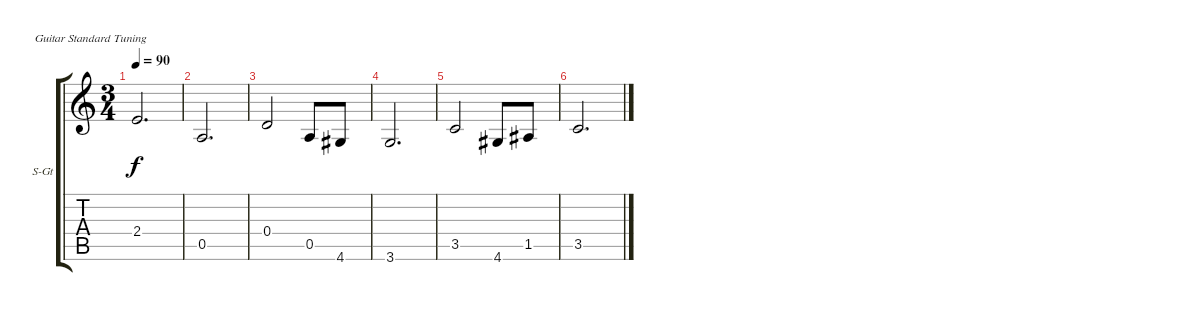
\bracketExtendMode groupsimilarinstruments
\firstSystemTrackNameOrientation horizontal
\otherSystemsTrackNameOrientation horizontal
\track ("Äîðîæêà 4" "S-Gt") {instrument acousticgrandpiano}
\staff {score tabs}
\tuning (E4 B3 G3 D3 A2 E2)
\displaytranspose 12
\ts (3 4)
\tempo 90
\clef g2
\ks c
2.4.2{d dy f} |
0.5.2{d} |
0.4.2 0.5.8 4.6.8 |
3.6.2{d} |
3.5.2 4.6.8 1.5.8 |
3.5.2{d}
